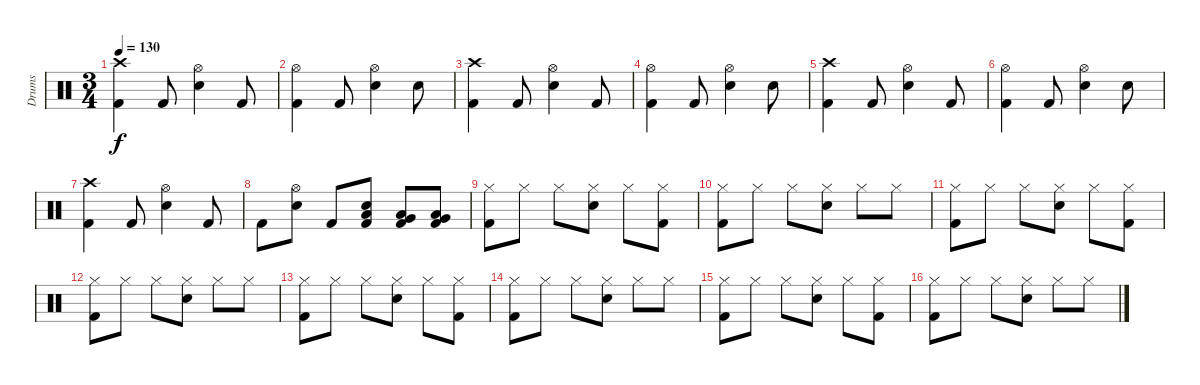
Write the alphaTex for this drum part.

\track ("Drums" "Drums") {instrument percussion}
\staff {score}
\articulation defaults
\ts (3 4)
\tempo 130
\clef neutral
\ks c
("Crash high (hit)" "Kick (hit) 2").4{dy f} "Kick (hit) 2".8 ("Hi-Hat (open)" "Electric Snare (hit)").4 "Kick (hit) 2".8 |
("Hi-Hat (open)" "Kick (hit) 2").4 "Kick (hit) 2".8 ("Hi-Hat (open)" "Electric Snare (hit)").4 "Electric Snare (hit)".8 |
("Crash high (hit)" "Kick (hit) 2").4 "Kick (hit) 2".8 ("Hi-Hat (open)" "Electric Snare (hit)").4 "Kick (hit) 2".8 |
("Hi-Hat (open)" "Kick (hit) 2").4 "Kick (hit) 2".8 ("Hi-Hat (open)" "Electric Snare (hit)").4 "Electric Snare (hit)".8 |
("Crash high (hit)" "Kick (hit) 2").4 "Kick (hit) 2".8 ("Hi-Hat (open)" "Electric Snare (hit)").4 "Kick (hit) 2".8 |
("Hi-Hat (open)" "Kick (hit) 2").4 "Kick (hit) 2".8 ("Hi-Hat (open)" "Electric Snare (hit)").4 "Electric Snare (hit)".8 |
("Crash high (hit)" "Kick (hit) 2").4 "Kick (hit) 2".8 ("Hi-Hat (open)" "Electric Snare (hit)").4 "Kick (hit) 2".8 |
"Kick (hit) 2".8 ("Hi-Hat (open)" "Electric Snare (hit)").8 "Kick (hit) 2".8 ("Low Tom (hit)" "Electric Snare (hit)" "Kick (hit) 2").8 ("Low Tom (hit)" "Very Low Tom (hit)" "Kick (hit) 2").8 ("Low Tom (hit)" "Very Low Tom (hit)" "Kick (hit) 2").8 |
("Hi-Hat (closed)" "Kick (hit) 2").8 "Hi-Hat (closed)".8 "Hi-Hat (closed)".8 ("Hi-Hat (closed)" "Electric Snare (hit)").8 "Hi-Hat (closed)".8 ("Hi-Hat (closed)" "Kick (hit) 2").8 |
("Hi-Hat (closed)" "Kick (hit) 2").8 "Hi-Hat (closed)".8 "Hi-Hat (closed)".8 ("Hi-Hat (closed)" "Electric Snare (hit)").8 "Hi-Hat (closed)".8 "Hi-Hat (closed)".8 |
("Hi-Hat (closed)" "Kick (hit) 2").8 "Hi-Hat (closed)".8 "Hi-Hat (closed)".8 ("Hi-Hat (closed)" "Electric Snare (hit)").8 "Hi-Hat (closed)".8 ("Hi-Hat (closed)" "Kick (hit) 2").8 |
("Hi-Hat (closed)" "Kick (hit) 2").8 "Hi-Hat (closed)".8 "Hi-Hat (closed)".8 ("Hi-Hat (closed)" "Electric Snare (hit)").8 "Hi-Hat (closed)".8 "Hi-Hat (closed)".8 |
("Hi-Hat (closed)" "Kick (hit) 2").8 "Hi-Hat (closed)".8 "Hi-Hat (closed)".8 ("Hi-Hat (closed)" "Electric Snare (hit)").8 "Hi-Hat (closed)".8 ("Hi-Hat (closed)" "Kick (hit) 2").8 |
("Hi-Hat (closed)" "Kick (hit) 2").8 "Hi-Hat (closed)".8 "Hi-Hat (closed)".8 ("Hi-Hat (closed)" "Electric Snare (hit)").8 "Hi-Hat (closed)".8 "Hi-Hat (closed)".8 |
("Hi-Hat (closed)" "Kick (hit) 2").8 "Hi-Hat (closed)".8 "Hi-Hat (closed)".8 ("Hi-Hat (closed)" "Electric Snare (hit)").8 "Hi-Hat (closed)".8 ("Hi-Hat (closed)" "Kick (hit) 2").8 |
("Hi-Hat (closed)" "Kick (hit) 2").8 "Hi-Hat (closed)".8 "Hi-Hat (closed)".8 ("Hi-Hat (closed)" "Electric Snare (hit)").8 "Hi-Hat (closed)".8 "Hi-Hat (closed)".8
